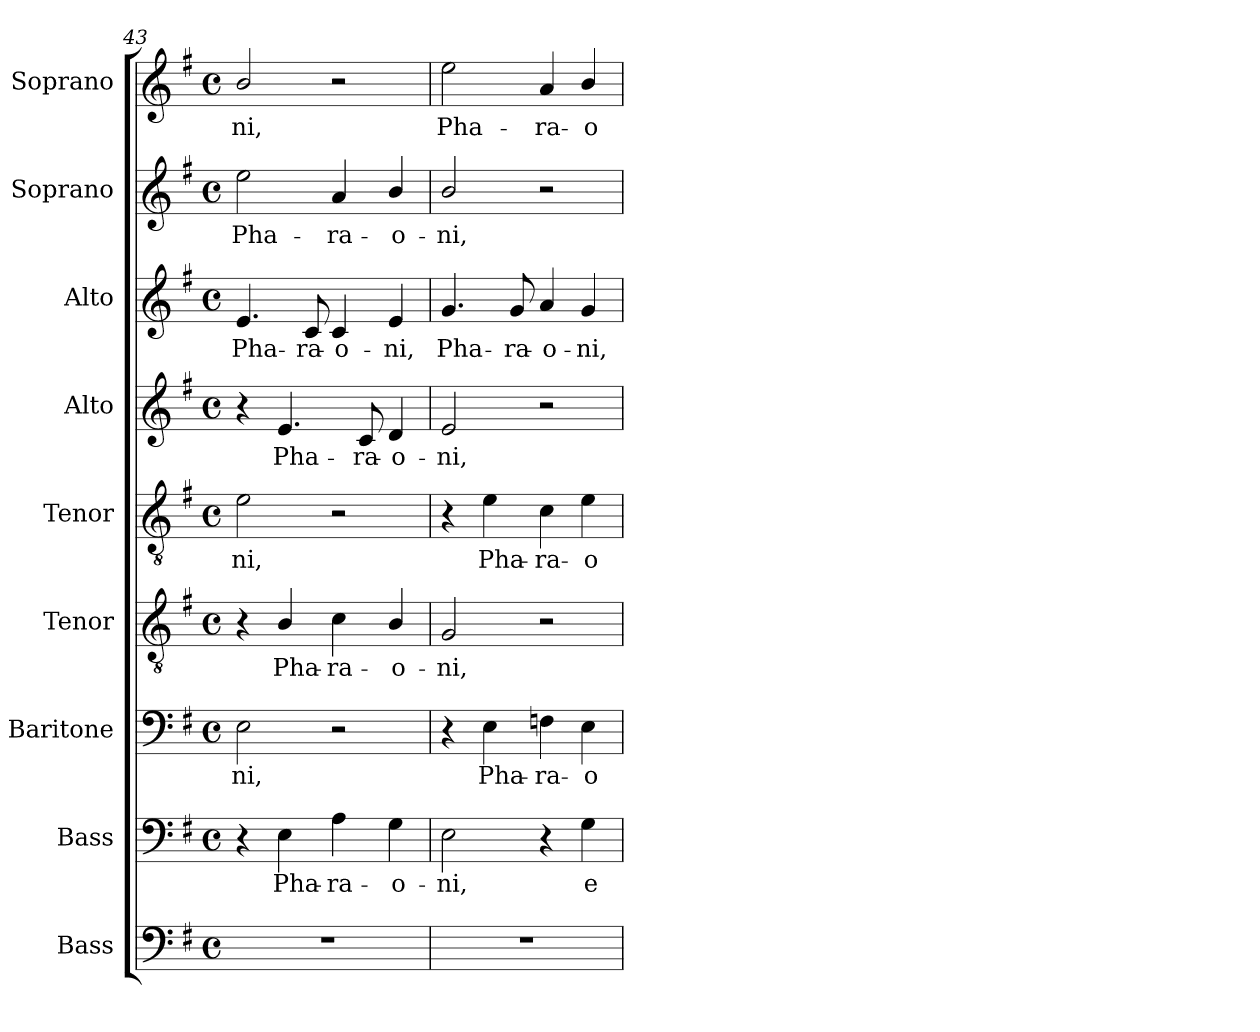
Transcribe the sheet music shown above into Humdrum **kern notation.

**kern	**kern	**text	**kern	**text	**kern	**text	**kern	**text	**kern	**text	**kern	**text	**kern	**text	**kern	**text
*part9	*part8	*part8	*part7	*part7	*part6	*part6	*part5	*part5	*part4	*part4	*part3	*part3	*part2	*part2	*part1	*part1
*staff9	*staff8	*staff8	*staff7	*staff7	*staff6	*staff6	*staff5	*staff5	*staff4	*staff4	*staff3	*staff3	*staff2	*staff2	*staff1	*staff1
*I"Bass	*I"Bass	*	*I"Baritone	*	*I"Tenor	*	*I"Tenor	*	*I"Alto	*	*I"Alto	*	*I"Soprano	*	*I"Soprano	*
*I'B.	*I'B.	*	*I'Bar.	*	*I'T.	*	*I'T.	*	*I'A.	*	*I'A.	*	*I'S.	*	*I'S.	*
*clefF4	*clefF4	*	*clefF4	*	*clefGv2	*	*clefGv2	*	*clefG2	*	*clefG2	*	*clefG2	*	*clefG2	*
*	*	*	*	*	*ITrd7c12	*	*ITrd7c12	*	*	*	*	*	*	*	*	*
*k[f#]	*k[f#]	*	*k[f#]	*	*k[f#]	*	*k[f#]	*	*k[f#]	*	*k[f#]	*	*k[f#]	*	*k[f#]	*
*G:	*G:	*	*G:	*	*G:	*	*G:	*	*G:	*	*G:	*	*G:	*	*G:	*
*M4/4	*M4/4	*	*M4/4	*	*M4/4	*	*M4/4	*	*M4/4	*	*M4/4	*	*M4/4	*	*M4/4	*
*met(c)	*met(c)	*	*met(c)	*	*met(c)	*	*met(c)	*	*met(c)	*	*met(c)	*	*met(c)	*	*met(c)	*
=43	=43	=43	=43	=43	=43	=43	=43	=43	=43	=43	=43	=43	=43	=43	=43	=43
!	!	!	!	!LO:LY:b:color=#000000	!	!	!	!	!	!	!	!	!	!	!	!
!	!	!	!	!	!	!	!	!LO:LY:b:color=#000000	!	!	!	!	!	!	!	!
!	!	!	!	!	!	!	!	!	!	!	!	!LO:LY:b:color=#000000	!	!	!	!
!	!	!	!	!	!	!	!	!	!	!	!	!	!	!LO:LY:b:color=#000000	!	!
!	!	!	!	!	!	!	!	!	!	!	!	!	!	!	!	!LO:LY:b:color=#000000
1r	4r	.	2Ei\	-ni,	4r	.	2Ei\	-ni,	4r	.	4.ei/	Pha-	2eei\	Pha-	2bi/	-ni,
!	!	!LO:LY:b:color=#000000	!	!	!	!	!	!	!	!	!	!	!	!	!	!
!	!	!	!	!	!	!LO:LY:b:color=#000000	!	!	!	!	!	!	!	!	!	!
!	!	!	!	!	!	!	!	!	!	!LO:LY:b:color=#000000	!	!	!	!	!	!
.	4Ei\	Pha-	.	.	4BBi/	Pha-	.	.	4.ei/	Pha-	.	.	.	.	.	.
!	!	!	!	!	!	!	!	!	!	!	!	!LO:LY:b:color=#000000	!	!	!	!
.	.	.	.	.	.	.	.	.	.	.	8ci/	-ra-	.	.	.	.
!	!	!LO:LY:b:color=#000000	!	!	!	!	!	!	!	!	!	!	!	!	!	!
!	!	!	!	!	!	!LO:LY:b:color=#000000	!	!	!	!	!	!	!	!	!	!
!	!	!	!	!	!	!	!	!	!	!	!	!LO:LY:b:color=#000000	!	!	!	!
!	!	!	!	!	!	!	!	!	!	!	!	!	!	!LO:LY:b:color=#000000	!	!
.	4Ai\	-ra-	2r	.	4Ci\	-ra-	2r	.	.	.	4ci/	-o-	4ai/	-ra-	2r	.
!	!	!	!	!	!	!	!	!	!	!LO:LY:b:color=#000000	!	!	!	!	!	!
.	.	.	.	.	.	.	.	.	8ci/	-ra-	.	.	.	.	.	.
!	!	!LO:LY:b:color=#000000	!	!	!	!	!	!	!	!	!	!	!	!	!	!
!	!	!	!	!	!	!LO:LY:b:color=#000000	!	!	!	!	!	!	!	!	!	!
!	!	!	!	!	!	!	!	!	!	!LO:LY:b:color=#000000	!	!	!	!	!	!
!	!	!	!	!	!	!	!	!	!	!	!	!LO:LY:b:color=#000000	!	!	!	!
!	!	!	!	!	!	!	!	!	!	!	!	!	!	!LO:LY:b:color=#000000	!	!
.	4Gi\	-o-	.	.	4BBi/	-o-	.	.	4di/	-o-	4ei/	-ni,	4bi/	-o-	.	.
!!LO:LB:g=z
=44	=44	=44	=44	=44	=44	=44	=44	=44	=44	=44	=44	=44	=44	=44	=44	=44
!	!	!LO:LY:b:color=#000000	!	!	!	!	!	!	!	!	!	!	!	!	!	!
!	!	!	!	!	!	!LO:LY:b:color=#000000	!	!	!	!	!	!	!	!	!	!
!	!	!	!	!	!	!	!	!	!	!LO:LY:b:color=#000000	!	!	!	!	!	!
!	!	!	!	!	!	!	!	!	!	!	!	!LO:LY:b:color=#000000	!	!	!	!
!	!	!	!	!	!	!	!	!	!	!	!	!	!	!LO:LY:b:color=#000000	!	!
!	!	!	!	!	!	!	!	!	!	!	!	!	!	!	!	!LO:LY:b:color=#000000
1r	2Ei\	-ni,	4r	.	2GGi/	-ni,	4r	.	2ei/	-ni,	4.gi/	Pha-	2bi/	-ni,	2eei\	Pha-
!	!	!	!	!LO:LY:b:color=#000000	!	!	!	!	!	!	!	!	!	!	!	!
!	!	!	!	!	!	!	!	!LO:LY:b:color=#000000	!	!	!	!	!	!	!	!
.	.	.	4Ei\	Pha-	.	.	4Ei\	Pha-	.	.	.	.	.	.	.	.
!	!	!	!	!	!	!	!	!	!	!	!	!LO:LY:b:color=#000000	!	!	!	!
.	.	.	.	.	.	.	.	.	.	.	8gi/	-ra-	.	.	.	.
!	!	!	!	!LO:LY:b:color=#000000	!	!	!	!	!	!	!	!	!	!	!	!
!	!	!	!	!	!	!	!	!LO:LY:b:color=#000000	!	!	!	!	!	!	!	!
!	!	!	!	!	!	!	!	!	!	!	!	!LO:LY:b:color=#000000	!	!	!	!
!	!	!	!	!	!	!	!	!	!	!	!	!	!	!	!	!LO:LY:b:color=#000000
.	4r	.	4Fni\	-ra-	2r	.	4Ci\	-ra-	2r	.	4ai/	-o-	2r	.	4ai/	-ra-
!	!	!LO:LY:b:color=#000000	!	!	!	!	!	!	!	!	!	!	!	!	!	!
!	!	!	!	!LO:LY:b:color=#000000	!	!	!	!	!	!	!	!	!	!	!	!
!	!	!	!	!	!	!	!	!LO:LY:b:color=#000000	!	!	!	!	!	!	!	!
!	!	!	!	!	!	!	!	!	!	!	!	!LO:LY:b:color=#000000	!	!	!	!
!	!	!	!	!	!	!	!	!	!	!	!	!	!	!	!	!LO:LY:b:color=#000000
.	4Gi\	e-	4Ei\	-o-	.	.	4Ei\	-o-	.	.	4gi/	-ni,	.	.	4bi/	-o-
=	=	=	=	=	=	=	=	=	=	=	=	=	=	=	=	=
*-	*-	*-	*-	*-	*-	*-	*-	*-	*-	*-	*-	*-	*-	*-	*-	*-
